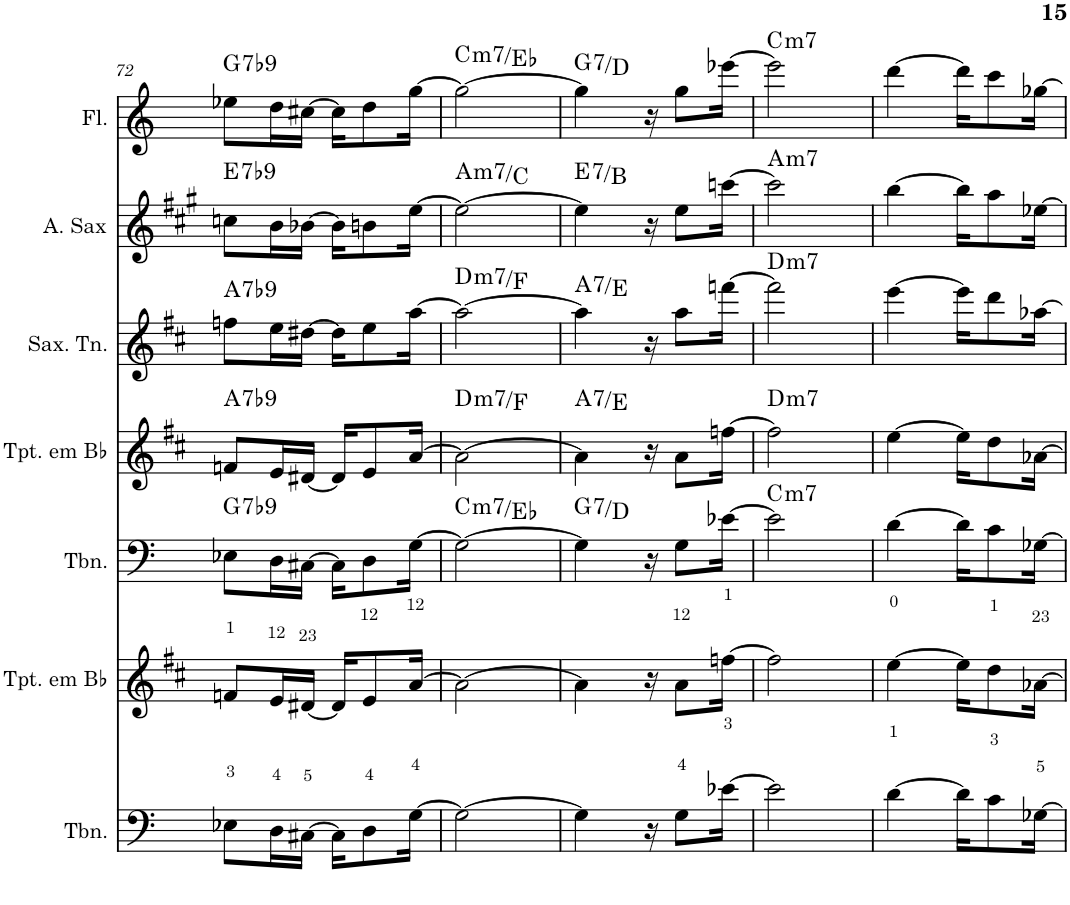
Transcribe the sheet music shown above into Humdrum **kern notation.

**kern	**kern	**kern	**harte	**kern	**harte	**kern	**harte	**kern	**harte	**kern	**harte
*part7	*part6	*part5	*part5	*part4	*part4	*part3	*part3	*part2	*part2	*part1	*part1
*staff7	*staff6	*staff5	*	*staff4	*	*staff3	*	*staff2	*	*staff1	*
*I"Trombone	*I"Trompete em Bb	*I"Trombone	*	*I"Trompete em Bb	*	*I"Saxofone Tenor	*	*I"Saxofone Alto	*	*I"Flauta Transversal	*
*I'Tbn.	*I'Tpt. em Bb	*I'Tbn.	*	*I'Tpt. em Bb	*	*I'Sax. Tn.	*	*	*	*I'Fl.	*
!!LO:PB:g=z
*clefF4	*clefG2	*clefF4	*	*clefG2	*	*clefG2	*	*clefG2	*	*clefG2	*
*	*Trd1c2	*	*	*Trd1c2	*	*Trd8c14	*	*Trd5c9	*	*	*
*k[]	*k[f#c#]	*k[]	*	*k[f#c#]	*	*k[f#c#]	*	*k[f#c#g#]	*	*k[]	*
*M4/4	*M4/4	*M4/4	*	*M4/4	*	*M4/4	*	*M4/4	*	*M4/4	*
=72	=72	=72	=72	=72	=72	=72	=72	=72	=72	=72	=72
!	!	!	!LO:H:kt=7	!	!LO:H:kt=7	!	!LO:H:kt=7	!	!LO:H:kt=7	!	!LO:H:kt=7
8E-X\L	8fn/L	8E-X\L	G:7(b9)	8fn/L	A:7(b9)	8ffn\L	A:7(b9)	8ccn\L	E:7(b9)	8ee-X\L	G:7(b9)
16D\L	16e/L	16D\L	.	16e/L	.	16ee\L	.	16b\L	.	16dd\L	.
[16C#X\JJ	[16d#X/JJ	[16C#X\JJ	.	[16d#X/JJ	.	[16dd#X\JJ	.	[16b-X\JJ	.	[16cc#X\JJ	.
16C#\KL]	16d#/KL]	16C#\KL]	.	16d#/KL]	.	16dd#\KL]	.	16b-\KL]	.	16cc#\KL]	.
8D\	8e/	8D\	.	8e/	.	8ee\	.	8bn\	.	8dd\	.
[16G\Jk	[16a/Jk	[16G\Jk	.	[16a/Jk	.	[16aa\Jk	.	[16ee\Jk	.	[16gg\Jk	.
=73	=73	=73	=73	=73	=73	=73	=73	=73	=73	=73	=73
!	!	!	!LO:H:kt=m7	!	!LO:H:kt=m7	!	!LO:H:kt=m7	!	!LO:H:kt=m7	!	!LO:H:kt=m7
2G\_	2a\_	2G\_	C:min7/b3	2a\_	D:min7/b3	2aa\_	D:min7/b3	2ee\_	A:min7/b3	2gg\_	C:min7/b3
=74	=74	=74	=74	=74	=74	=74	=74	=74	=74	=74	=74
!	!	!	!LO:H:kt=7	!	!LO:H:kt=7	!	!LO:H:kt=7	!	!LO:H:kt=7	!	!LO:H:kt=7
4G\]	4a\]	4G\]	G:7/5	4a\]	A:7/5	4aa\]	A:7/5	4ee\]	E:7/5	4gg\]	G:7/5
16r	16r	16r	.	16r	.	16r	.	16r	.	16r	.
8G\L	8a\L	8G\L	.	8a\L	.	8aa\L	.	8ee\L	.	8gg\L	.
[16e-X\Jk	[16ffn\Jk	[16e-X\Jk	.	[16ffn\Jk	.	[16fffn\Jk	.	[16cccn\Jk	.	[16eee-X\Jk	.
=75	=75	=75	=75	=75	=75	=75	=75	=75	=75	=75	=75
!	!	!	!LO:H:kt=m7	!	!LO:H:kt=m7	!	!LO:H:kt=m7	!	!LO:H:kt=m7	!	!LO:H:kt=m7
2e-\]	2ff\]	2e-\]	C:min7	2ff\]	D:min7	2fff\]	D:min7	2ccc\]	A:min7	2eee-\]	C:min7
=76	=76	=76	=76	=76	=76	=76	=76	=76	=76	=76	=76
[4d\	[4ee\	[4d\	.	[4ee\	.	[4eee\	.	[4bb\	.	[4ddd\	.
16d\KL]	16ee\KL]	16d\KL]	.	16ee\KL]	.	16eee\KL]	.	16bb\KL]	.	16ddd\KL]	.
8c\	8dd\	8c\	.	8dd\	.	8ddd\	.	8aa\	.	8ccc\	.
[16G-X\Jk	[16a-X\Jk	[16G-X\Jk	.	[16a-X\Jk	.	[16aa-X\Jk	.	[16ee-X\Jk	.	[16gg-X\Jk	.
=	=	=	=	=	=	=	=	=	=	=	=
*-	*-	*-	*-	*-	*-	*-	*-	*-	*-	*-	*-
